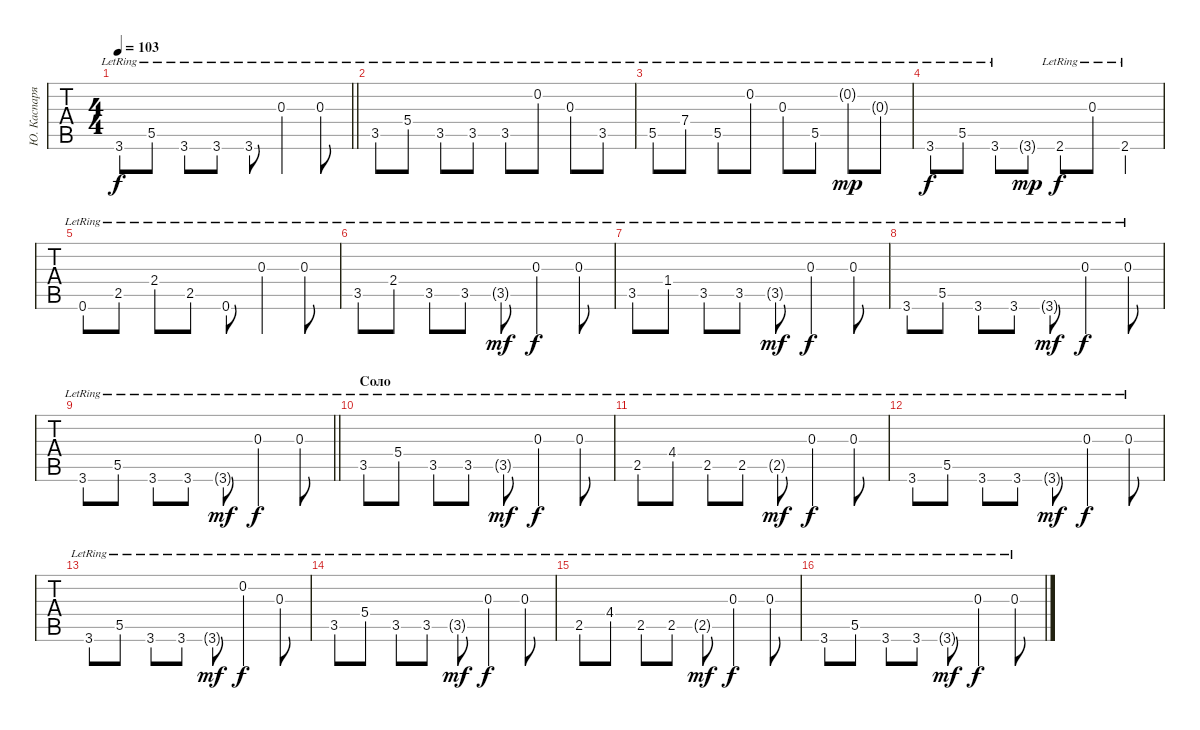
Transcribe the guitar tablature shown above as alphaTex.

\track ("Ю. Каспарян" "Ю. Каспаря") {instrument electricguitarclean}
\staff {tabs}
\tuning (E4 B3 G3 D3 A2 E2) {hide}
\ts (4 4)
\tempo 103
\clef g2
\barLineRight lightlight
\ks c
3.6{lr}.8{dy f} 5.5{lr}.8 3.6{lr}.8 3.6{lr}.8 3.6{lr}.8 0.3{lr}.4 0.3{lr}.8 |
3.5{lr}.8 5.4{lr}.8 3.5{lr}.8 3.5{lr}.8 3.5{lr}.8 0.2{lr}.8 0.3{lr}.8 3.5{lr}.8 |
5.5{lr}.8 7.4{lr}.8 5.5{lr}.8 0.2{lr}.8 0.3{lr}.8 5.5{lr}.8 0.2{g lr}.8{dy mp} 0.3{g lr}.8 |
3.6{lr}.8{dy f} 5.5{lr}.8 3.6{lr}.8 3.6{g}.8{dy mp} 2.6{lr}.8{dy f} 0.3{lr}.8 2.6{lr}.4 |
0.6{lr}.8 2.5{lr}.8 2.4{lr}.8 2.5{lr}.8 0.6{lr}.8 0.3{lr}.4 0.3{lr}.8 |
3.5{lr}.8 2.4{lr}.8 3.5{lr}.8 3.5{lr}.8 3.5{g lr}.8{dy mf} 0.3{lr}.4{dy f} 0.3{lr}.8 |
3.5{lr}.8 1.4{lr}.8 3.5{lr}.8 3.5{lr}.8 3.5{g lr}.8{dy mf} 0.3{lr}.4{dy f} 0.3{lr}.8 |
3.6{lr}.8 5.5{lr}.8 3.6{lr}.8 3.6{lr}.8 3.6{g lr}.8{dy mf} 0.3{lr}.4{dy f} 0.3{lr}.8 |
\barLineRight lightlight
3.6{lr}.8 5.5{lr}.8 3.6{lr}.8 3.6{lr}.8 3.6{g lr}.8{dy mf} 0.3{lr}.4{dy f} 0.3{lr}.8 |
\section ("" "Соло")
3.5{lr}.8 5.4{lr}.8 3.5{lr}.8 3.5{lr}.8 3.5{g lr}.8{dy mf} 0.3{lr}.4{dy f} 0.3{lr}.8 |
2.5{lr}.8 4.4{lr}.8 2.5{lr}.8 2.5{lr}.8 2.5{g lr}.8{dy mf} 0.3{lr}.4{dy f} 0.3{lr}.8 |
3.6{lr}.8 5.5{lr}.8 3.6{lr}.8 3.6{lr}.8 3.6{g lr}.8{dy mf} 0.3{lr}.4{dy f} 0.3{lr}.8 |
3.6{lr}.8 5.5{lr}.8 3.6{lr}.8 3.6{lr}.8 3.6{g lr}.8{dy mf} 0.2{lr}.4{dy f} 0.3{lr}.8 |
3.5{lr}.8 5.4{lr}.8 3.5{lr}.8 3.5{lr}.8 3.5{g lr}.8{dy mf} 0.3{lr}.4{dy f} 0.3{lr}.8 |
2.5{lr}.8 4.4{lr}.8 2.5{lr}.8 2.5{lr}.8 2.5{g lr}.8{dy mf} 0.3{lr}.4{dy f} 0.3{lr}.8 |
3.6{lr}.8 5.5{lr}.8 3.6{lr}.8 3.6{lr}.8 3.6{g lr}.8{dy mf} 0.3{lr}.4{dy f} 0.3{lr}.8
